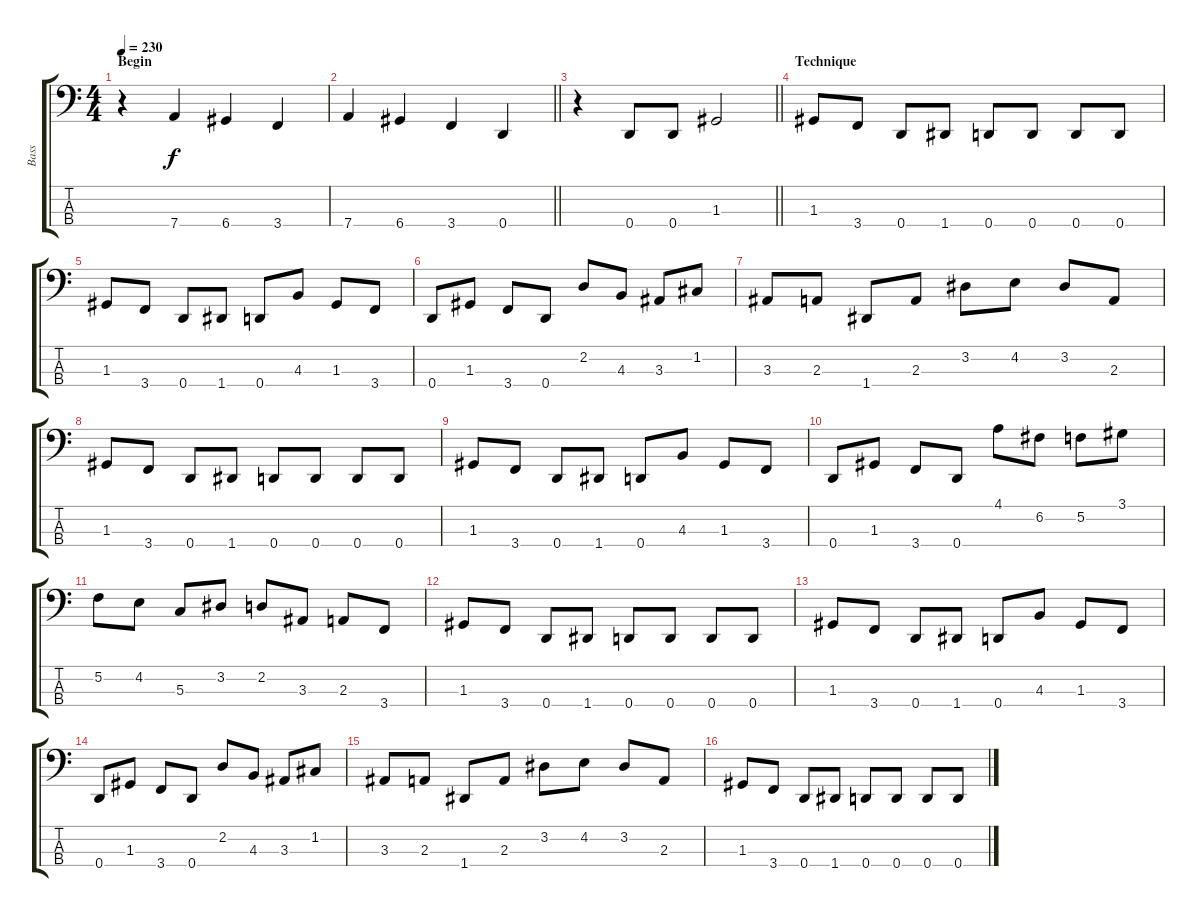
\track ("Bass" "Bass") {instrument electricbasspick}
\staff {score tabs}
\tuning (F2 C2 G1 D1) {hide}
\ts (4 4)
\section ("" "Begin")
\tempo 230
\clef f4
\ks c
r.4{dy f instrument electricbasspick} 7.4.4 6.4.4 3.4.4 |
\barLineRight lightlight
7.4.4 6.4.4 3.4.4 0.4.4 |
\section ("" "")
\barLineRight lightlight
r.4 0.4.8 0.4.8 1.3.2 |
\section ("" "Technique")
1.3.8 3.4.8 0.4.8 1.4.8 0.4.8 0.4.8 0.4.8 0.4.8 |
1.3.8 3.4.8 0.4.8 1.4.8 0.4.8 4.3.8 1.3.8 3.4.8 |
0.4.8 1.3.8 3.4.8 0.4.8 2.2.8 4.3.8 3.3.8 1.2.8 |
3.3.8 2.3.8 1.4.8 2.3.8 3.2.8 4.2.8 3.2.8 2.3.8 |
1.3.8 3.4.8 0.4.8 1.4.8 0.4.8 0.4.8 0.4.8 0.4.8 |
1.3.8 3.4.8 0.4.8 1.4.8 0.4.8 4.3.8 1.3.8 3.4.8 |
0.4.8 1.3.8 3.4.8 0.4.8 4.1.8 6.2.8 5.2.8 3.1.8 |
5.2.8 4.2.8 5.3.8 3.2.8 2.2.8 3.3.8 2.3.8 3.4.8 |
1.3.8 3.4.8 0.4.8 1.4.8 0.4.8 0.4.8 0.4.8 0.4.8 |
1.3.8 3.4.8 0.4.8 1.4.8 0.4.8 4.3.8 1.3.8 3.4.8 |
0.4.8 1.3.8 3.4.8 0.4.8 2.2.8 4.3.8 3.3.8 1.2.8 |
3.3.8 2.3.8 1.4.8 2.3.8 3.2.8 4.2.8 3.2.8 2.3.8 |
1.3.8 3.4.8 0.4.8 1.4.8 0.4.8 0.4.8 0.4.8 0.4.8
